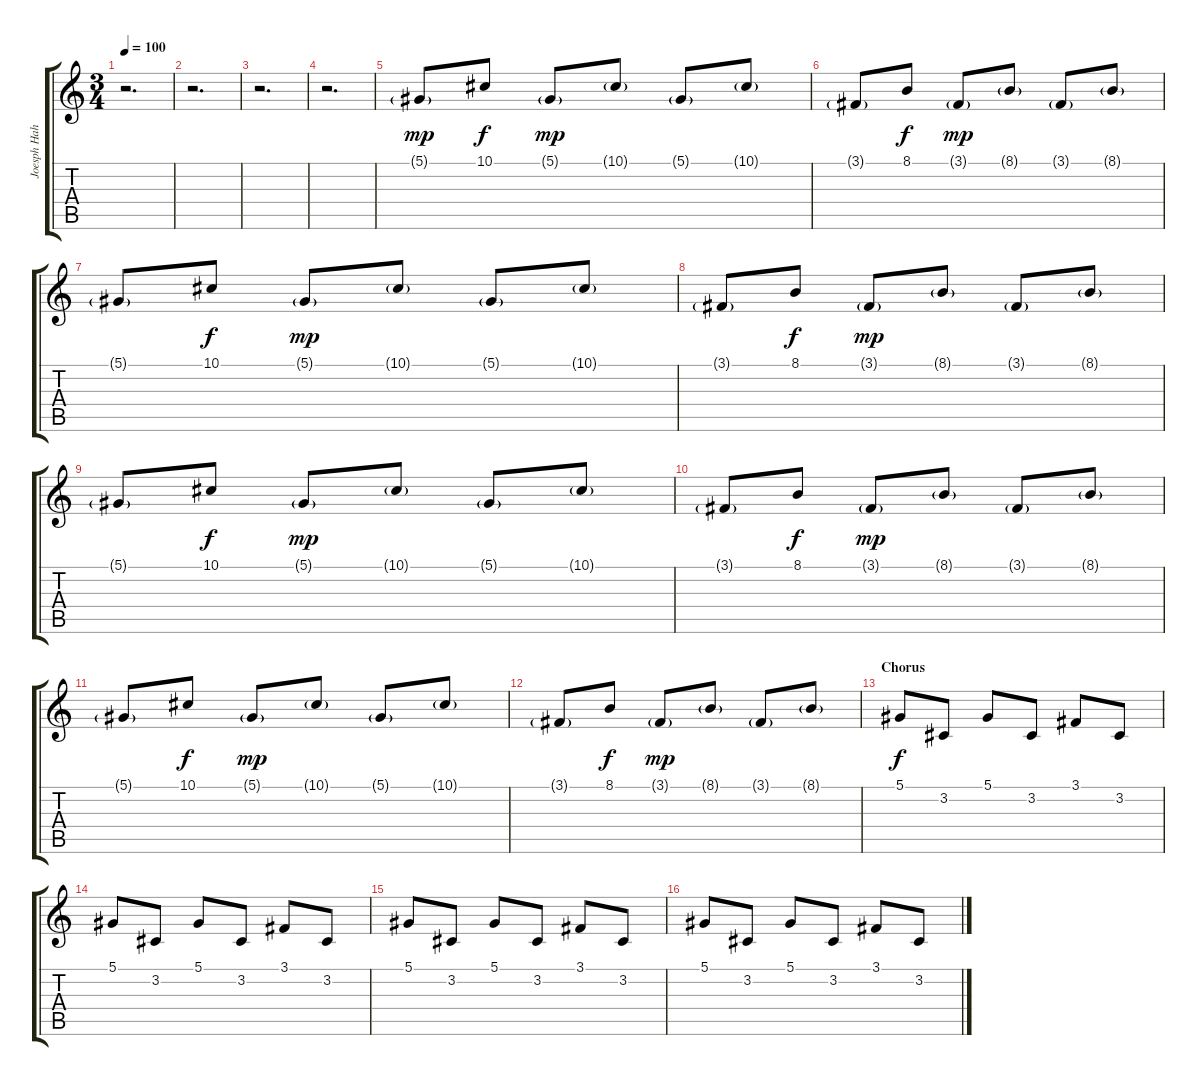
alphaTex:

\track ("Joesph Hahn" "Joesph Hah") {instrument lead5charang}
\staff {score tabs}
\tuning (Eb4 Bb3 Gb3 Db3 Ab2 Eb2) {hide}
\ts (3 4)
\tempo 100
\clef g2
\ks c
r.2{d dy f} |
r.2{d} |
r.2{d} |
r.2{d} |
5.1{g}.8{dy mp instrument fx1rain} 10.1.8{dy f} 5.1{g}.8{dy mp} 10.1{g}.8 5.1{g}.8 10.1{g}.8 |
3.1{g}.8 8.1.8{dy f} 3.1{g}.8{dy mp} 8.1{g}.8 3.1{g}.8 8.1{g}.8 |
5.1{g}.8 10.1.8{dy f} 5.1{g}.8{dy mp} 10.1{g}.8 5.1{g}.8 10.1{g}.8 |
3.1{g}.8 8.1.8{dy f} 3.1{g}.8{dy mp} 8.1{g}.8 3.1{g}.8 8.1{g}.8 |
5.1{g}.8 10.1.8{dy f} 5.1{g}.8{dy mp} 10.1{g}.8 5.1{g}.8 10.1{g}.8 |
3.1{g}.8 8.1.8{dy f} 3.1{g}.8{dy mp} 8.1{g}.8 3.1{g}.8 8.1{g}.8 |
5.1{g}.8 10.1.8{dy f} 5.1{g}.8{dy mp} 10.1{g}.8 5.1{g}.8 10.1{g}.8 |
3.1{g}.8 8.1.8{dy f} 3.1{g}.8{dy mp} 8.1{g}.8 3.1{g}.8 8.1{g}.8 |
\section ("" "Chorus")
5.1.8{dy f instrument lead5charang} 3.2.8 5.1.8 3.2.8 3.1.8 3.2.8 |
5.1.8 3.2.8 5.1.8 3.2.8 3.1.8 3.2.8 |
5.1.8 3.2.8 5.1.8 3.2.8 3.1.8 3.2.8 |
5.1.8 3.2.8 5.1.8 3.2.8 3.1.8 3.2.8
